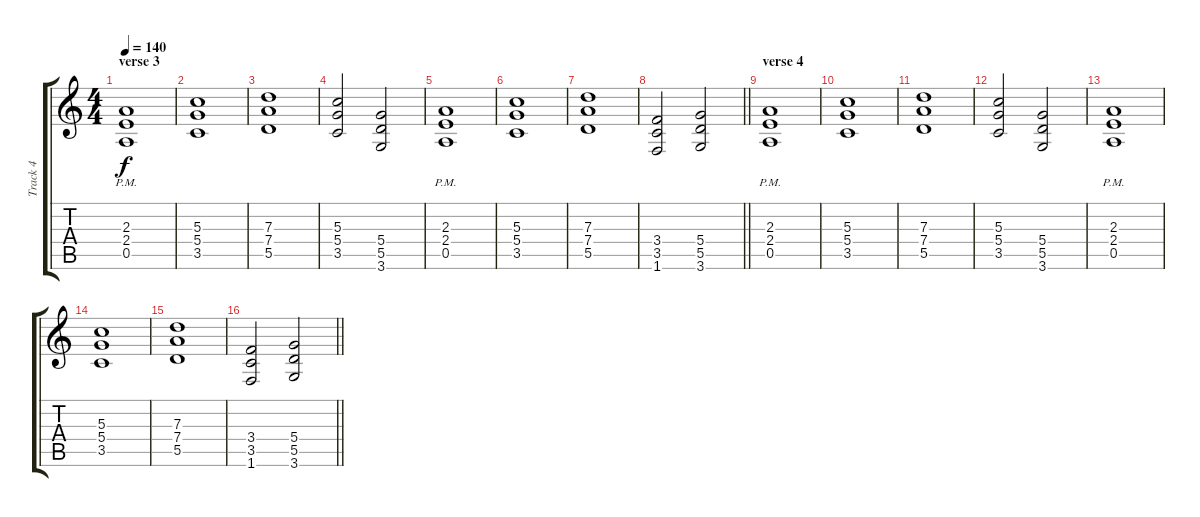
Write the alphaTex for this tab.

\track ("Track 4" "Track 4") {instrument distortionguitar}
\staff {score tabs}
\tuning (E4 B3 G3 D3 A2 E2) {hide}
\ts (4 4)
\section ("" "verse 3")
\tempo 140
\clef g2
\ks c
(2.3 2.4 0.5{pm}).1{dy f} |
(5.3 5.4 3.5).1 |
(7.3 7.4 5.5).1 |
(5.3 5.4 3.5).2 (5.4 5.5 3.6).2 |
(2.3 2.4 0.5{pm}).1 |
(5.3 5.4 3.5).1 |
(7.3 7.4 5.5).1 |
\barLineRight lightlight
(3.4 3.5 1.6).2 (5.4 5.5 3.6).2 |
\section ("" "verse 4")
(2.3 2.4 0.5{pm}).1 |
(5.3 5.4 3.5).1 |
(7.3 7.4 5.5).1 |
(5.3 5.4 3.5).2 (5.4 5.5 3.6).2 |
(2.3 2.4 0.5{pm}).1 |
(5.3 5.4 3.5).1 |
(7.3 7.4 5.5).1 |
\barLineRight lightlight
(3.4 3.5 1.6).2 (5.4 5.5 3.6).2
